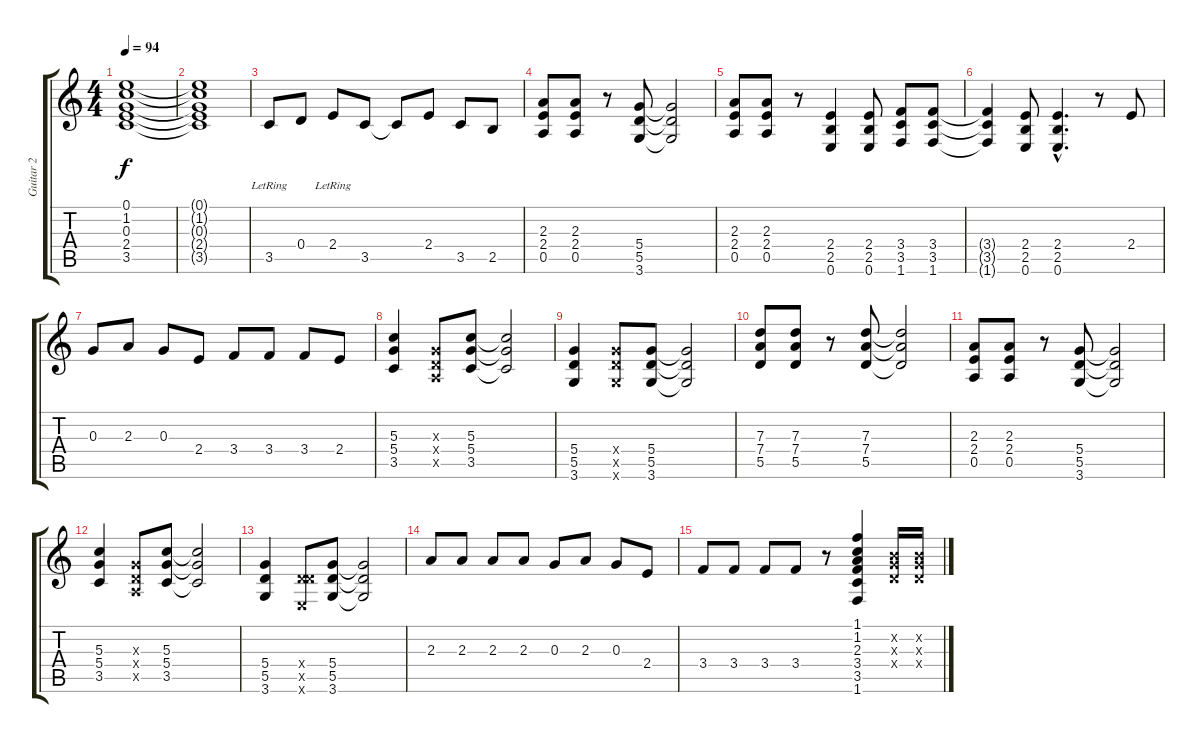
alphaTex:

\track ("Guitar 2" "Guitar 2") {instrument overdrivenguitar}
\staff {score tabs}
\tuning (E4 B3 G3 D3 A2 E2) {hide}
\ts (4 4)
\tempo 94
\clef g2
\ks c
(0.1{t} 1.2{t} 0.3{t} 2.4{t} 3.5{t}).1{dy f} |
(0.1{t} 1.2{t} 0.3{t} 2.4{t} 3.5{t}).1 |
3.5{lr}.8 0.4.8 2.4{lr}.8 3.5.8 3.5{t}.8 2.4.8 3.5.8 2.5.8 |
(2.3 2.4 0.5).8 (2.3 2.4 0.5).8 r.8 (5.4 5.5 3.6).8 (5.4{t} 5.5{t} 3.6{t}).2 |
(2.3 2.4 0.5).8 (2.3 2.4 0.5).8 r.8 (2.4 2.5 0.6).4 (2.4 2.5 0.6).8 (3.4 3.5 1.6).8 (3.4 3.5 1.6).8 |
(3.4{t} 3.5{t} 1.6{t}).4 (2.4 2.5 0.6).8 (2.4{hac} 2.5{hac} 0.6{hac}).4{d} r.8 2.4.8 |
0.3.8 2.3.8 0.3.8 2.4.8 3.4.8 3.4.8 3.4.8 2.4.8 |
(5.3 5.4 3.5).4 (0.3{x} 0.4{x} 0.5{x}).8 (5.3 5.4 3.5).8 (5.3{t} 5.4{t} 3.5{t}).2 |
(5.4 5.5 3.6).4 (5.4{x} 5.5{x} 3.6{x}).8 (5.4 5.5 3.6).8 (5.4{t} 5.5{t} 3.6{t}).2 |
(7.3 7.4 5.5).8 (7.3 7.4 5.5).8 r.8 (7.3 7.4 5.5).8 (7.3{t} 7.4{t} 5.5{t}).2 |
(2.3 2.4 0.5).8 (2.3 2.4 0.5).8 r.8 (5.4 5.5 3.6).8 (5.4{t} 5.5{t} 3.6{t}).2 |
(5.3 5.4 3.5).4 (0.3{x} 0.4{x} 0.5{x}).8 (5.3 5.4 3.5).8 (5.3{t} 5.4{t} 3.5{t}).2 |
(5.4 5.5 3.6).4 (0.4{x} 5.5{x} 0.6{x}).8 (5.4 5.5 3.6).8 (5.4{t} 5.5{t} 3.6{t}).2 |
2.3.8 2.3.8 2.3.8 2.3.8 0.3.8 2.3.8 0.3.8 2.4.8 |
3.4.8 3.4.8 3.4.8 3.4.8 r.8 (1.1 1.2 2.3 3.4 3.5 1.6).4 (0.2{x} 0.3{x} 0.4{x}).16 (0.2{x} 0.3{x} 0.4{x}).16
